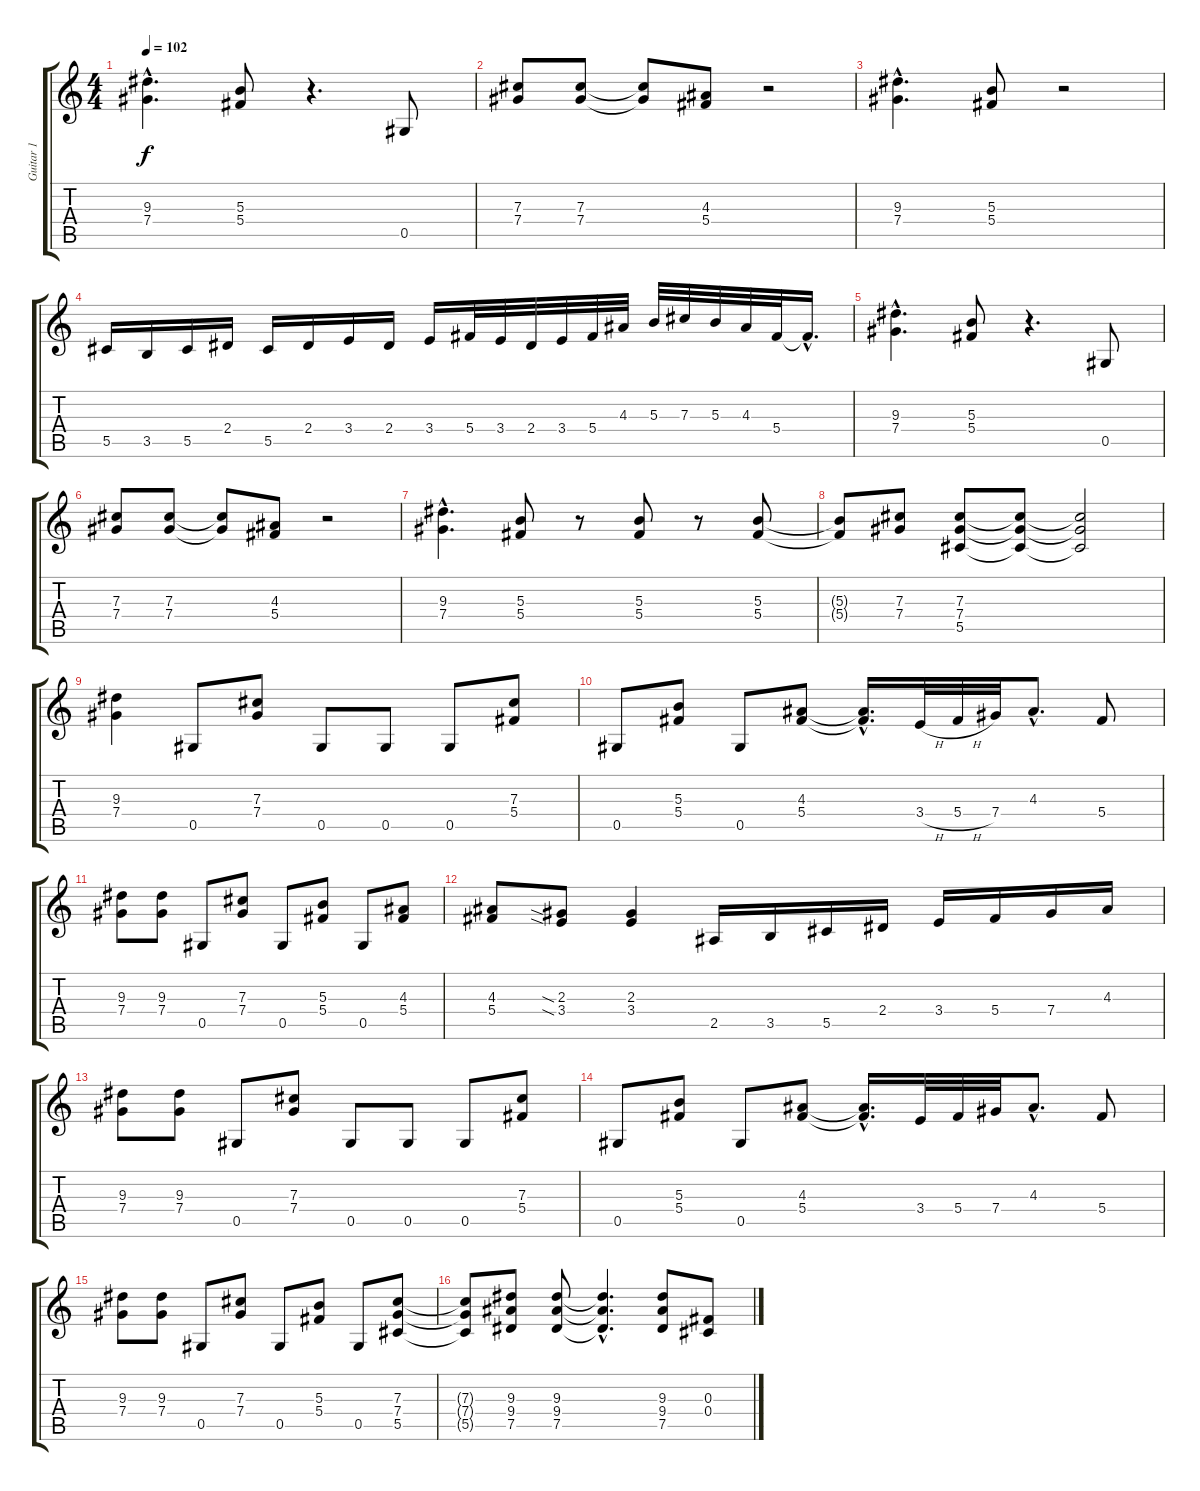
\track ("Guitar 1" "Guitar 1") {instrument overdrivenguitar}
\staff {score tabs}
\tuning (Eb4 Bb3 Gb3 Db3 Ab2 Eb2) {hide}
\ts (4 4)
\tempo 102
\clef g2
\ks aminor
(9.3{hac} 7.4{hac}).4{d dy f} (5.3 5.4).8 r.4{d} 0.5.8 |
(7.3 7.4).8 (7.3 7.4).8 (7.3{t} 7.4{t}).8 (4.3 5.4).8 r.2 |
(9.3{hac} 7.4{hac}).4{d} (5.3 5.4).8 r.2 |
5.5.16 3.5.16 5.5.16 2.4.16 5.5.16 2.4.16 3.4.16 2.4.16 3.4.16 5.4.32 3.4.32 2.4.32 3.4.32 5.4.32 4.3.32 5.3.32 7.3.32 5.3.32 4.3.32 5.4.32 5.4{hac t}.16{d} |
(9.3{hac} 7.4{hac}).4{d} (5.3 5.4).8 r.4{d} 0.5.8 |
(7.3 7.4).8 (7.3 7.4).8 (7.3{t} 7.4{t}).8 (4.3 5.4).8 r.2 |
(9.3{hac} 7.4{hac}).4{d} (5.3 5.4).8 r.8 (5.3 5.4).8 r.8 (5.3 5.4).8 |
(5.3{t} 5.4{t}).8 (7.3 7.4).8 (7.3 7.4 5.5).8 (7.3{t} 7.4{t} 5.5{t}).8 (7.3{t} 7.4{t} 5.5{t}).2 |
(9.3 7.4).4 0.5.8 (7.3 7.4).8 0.5.8 0.5.8 0.5.8 (7.3 5.4).8 |
0.5.8 (5.3 5.4).8 0.5.8 (4.3 5.4).8 (4.3{hac t} 5.4{hac t}).16{d} 3.4{h}.32 5.4{h}.32 7.4.32 4.3{hac}.8{d} 5.4.8 |
(9.3 7.4).8 (9.3 7.4).8 0.5.8 (7.3 7.4).8 0.5.8 (5.3 5.4).8 0.5.8 (4.3 5.4).8 |
(4.3 5.4).8 (2.3{sia} 3.4{sia}).8 (2.3 3.4).4 2.5.16 3.5.16 5.5.16 2.4.16 3.4.16 5.4.16 7.4.16 4.3.16 |
(9.3 7.4).8 (9.3 7.4).8 0.5.8 (7.3 7.4).8 0.5.8 0.5.8 0.5.8 (7.3 5.4).8 |
0.5.8 (5.3 5.4).8 0.5.8 (4.3 5.4).8 (4.3{hac t} 5.4{hac t}).16{d} 3.4.32 5.4.32 7.4.32 4.3{hac}.8{d} 5.4.8 |
(9.3 7.4).8 (9.3 7.4).8 0.5.8 (7.3 7.4).8 0.5.8 (5.3 5.4).8 0.5.8 (7.3 7.4 5.5).8 |
(7.3{t} 7.4{t} 5.5{t}).8 (9.3 9.4 7.5).8 (9.3 9.4 7.5).8 (9.3{hac t} 9.4{hac t} 7.5{hac t}).4{d} (9.3 9.4 7.5).8 (0.3 0.4).8
